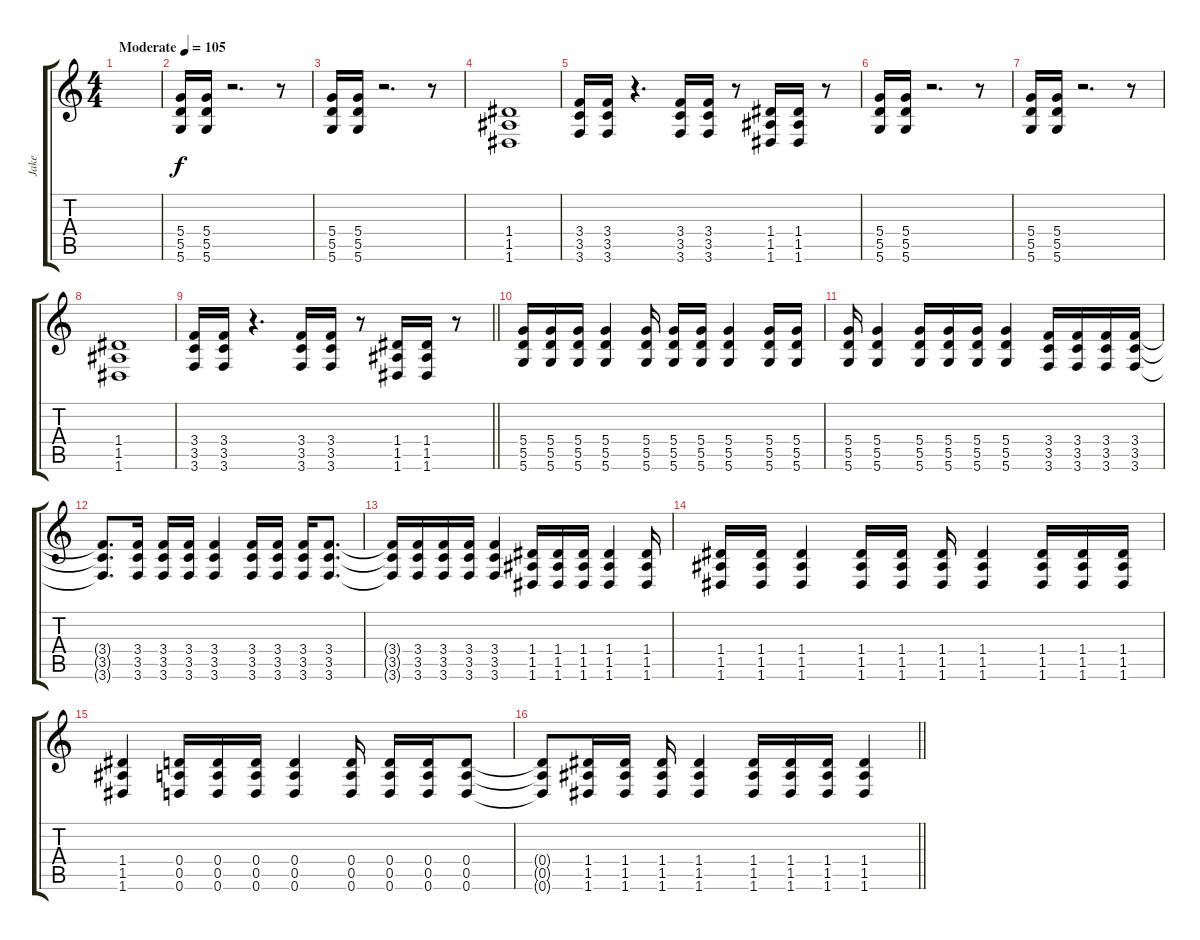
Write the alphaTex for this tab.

\track ("Jake" "Jake") {instrument distortionguitar}
\staff {score tabs}
\tuning (E4 B3 G3 D3 A2 D2) {hide}
\ts (4 4)
\tempo (105 "Moderate")
\clef g2
\ks c
|
(5.4 5.5 5.6).16 (5.4 5.5 5.6).16 r.2{d} r.8 |
(5.4 5.5 5.6).16 (5.4 5.5 5.6).16 r.2{d} r.8 |
(1.4 1.5 1.6).1 |
(3.4 3.5 3.6).16 (3.4 3.5 3.6).16 r.4{d} (3.4 3.5 3.6).16 (3.4 3.5 3.6).16 r.8 (1.4 1.5 1.6).16 (1.4 1.5 1.6).16 r.8 |
(5.4 5.5 5.6).16 (5.4 5.5 5.6).16 r.2{d} r.8 |
(5.4 5.5 5.6).16 (5.4 5.5 5.6).16 r.2{d} r.8 |
(1.4 1.5 1.6).1 |
\barLineRight lightlight
(3.4 3.5 3.6).16 (3.4 3.5 3.6).16 r.4{d} (3.4 3.5 3.6).16 (3.4 3.5 3.6).16 r.8 (1.4 1.5 1.6).16 (1.4 1.5 1.6).16 r.8 |
(5.4 5.5 5.6).16 (5.4 5.5 5.6).16 (5.4 5.5 5.6).16 (5.4 5.5 5.6).4 (5.4 5.5 5.6).16 (5.4 5.5 5.6).16 (5.4 5.5 5.6).16 (5.4 5.5 5.6).4 (5.4 5.5 5.6).16 (5.4 5.5 5.6).16 |
(5.4 5.5 5.6).16 (5.4 5.5 5.6).4 (5.4 5.5 5.6).16 (5.4 5.5 5.6).16 (5.4 5.5 5.6).16 (5.4 5.5 5.6).4 (3.4 3.5 3.6).16 (3.4 3.5 3.6).16 (3.4 3.5 3.6).16 (3.4 3.5 3.6).16 |
(3.4{t} 3.5{t} 3.6{t}).8{d} (3.4 3.5 3.6).16 (3.4 3.5 3.6).16 (3.4 3.5 3.6).16 (3.4 3.5 3.6).4 (3.4 3.5 3.6).16 (3.4 3.5 3.6).16 (3.4 3.5 3.6).16 (3.4 3.5 3.6).8{d} |
(3.4{t} 3.5{t} 3.6{t}).16 (3.4 3.5 3.6).16 (3.4 3.5 3.6).16 (3.4 3.5 3.6).16 (3.4 3.5 3.6).4 (1.4 1.5 1.6).16 (1.4 1.5 1.6).16 (1.4 1.5 1.6).16 (1.4 1.5 1.6).4 (1.4 1.5 1.6).16 |
(1.4 1.5 1.6).16 (1.4 1.5 1.6).16 (1.4 1.5 1.6).4 (1.4 1.5 1.6).16 (1.4 1.5 1.6).16 (1.4 1.5 1.6).16 (1.4 1.5 1.6).4 (1.4 1.5 1.6).16 (1.4 1.5 1.6).16 (1.4 1.5 1.6).16 |
(1.4 1.5 1.6).4 (0.4 0.5 0.6).16 (0.4 0.5 0.6).16 (0.4 0.5 0.6).16 (0.4 0.5 0.6).4 (0.4 0.5 0.6).16 (0.4 0.5 0.6).16 (0.4 0.5 0.6).16 (0.4 0.5 0.6).8 |
\barLineRight lightlight
(0.4{t} 0.5{t} 0.6{t}).8 (1.4 1.5 1.6).16 (1.4 1.5 1.6).16 (1.4 1.5 1.6).16 (1.4 1.5 1.6).4 (1.4 1.5 1.6).16 (1.4 1.5 1.6).16 (1.4 1.5 1.6).16 (1.4 1.5 1.6).4
